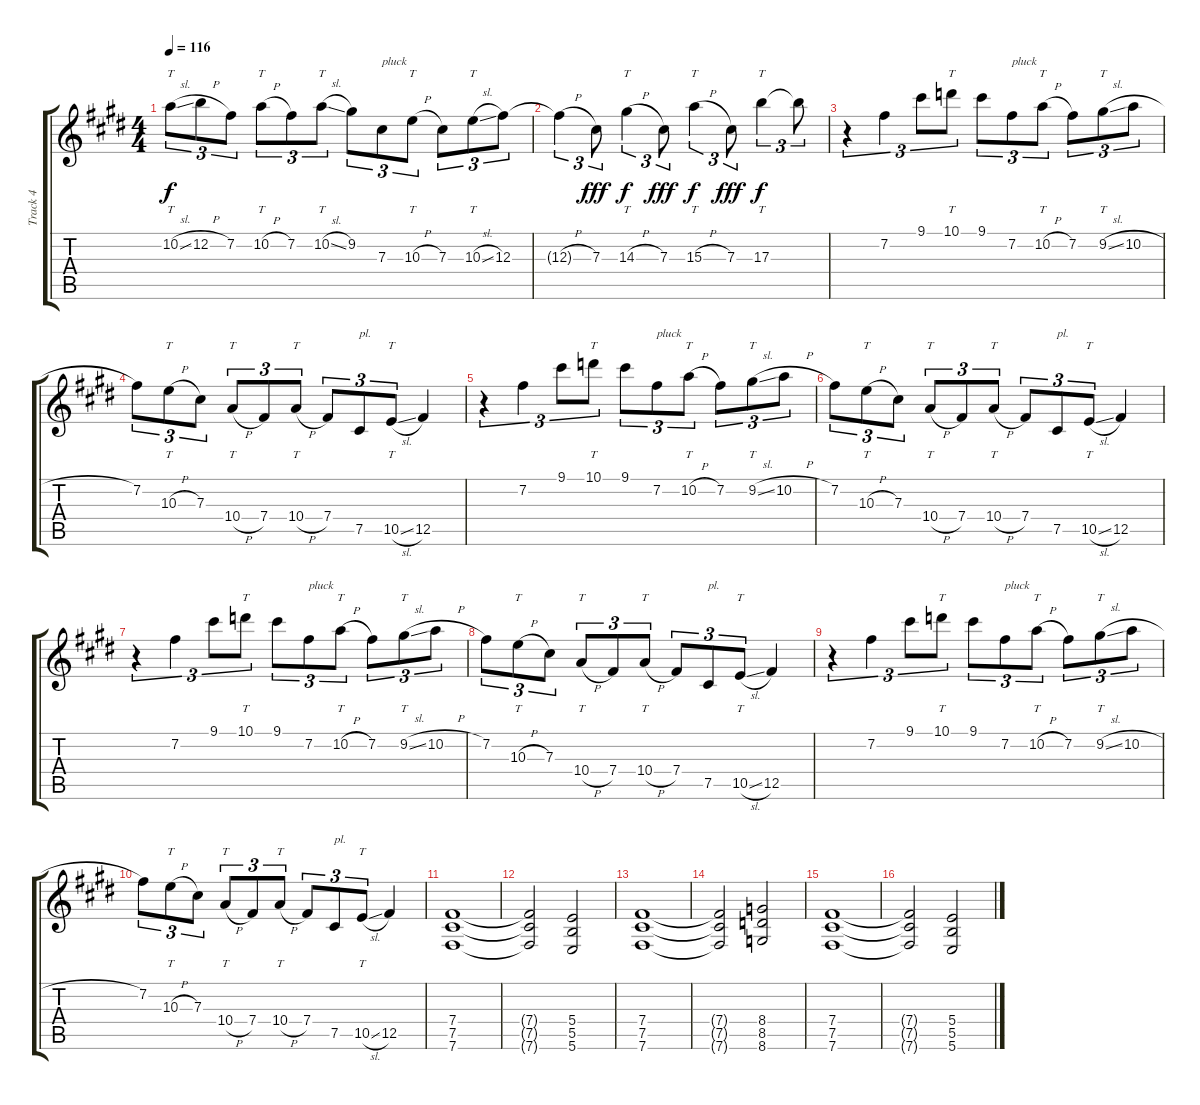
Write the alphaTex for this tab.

\track ("Track 4" "Track 4") {instrument overdrivenguitar}
\staff {score tabs}
\tuning (E4 B3 Gb3 B2 Gb2 B1) {hide}
\ts (4 4)
\tempo 116
\clef g2
\ks c#minor
10.2{sl}.8{tt tu (3 2) dy f} 12.2{h}.8{tu (3 2)} 7.2.8{tu (3 2)} 10.2{h}.8{tt tu (3 2)} 7.2.8{tu (3 2)} 10.2{sl}.8{tt tu (3 2)} 9.2.8{tu (3 2)} 7.3.8{tu (3 2) txt "pluck"} 10.3{h}.8{tt tu (3 2)} 7.3.8{tu (3 2)} 10.3{sl}.8{tt tu (3 2)} 12.3.8{tu (3 2)} |
12.3{h t}.4{tu (3 2)} 7.3.8{tu (3 2) dy fff} 14.3{h}.4{tt tu (3 2) dy f} 7.3.8{tu (3 2) dy fff} 15.3{h}.4{tt tu (3 2) dy f} 7.3.8{tu (3 2) dy fff} 17.3.4{tt tu (3 2) dy f} 17.3{t}.8{tu (3 2)} |
r.4{tu (3 2)} 7.2.4{tu (3 2)} 9.1.8{tu (3 2)} 10.1.8{tt tu (3 2)} 9.1.8{tu (3 2)} 7.2.8{tu (3 2) txt "pluck"} 10.2{h}.8{tt tu (3 2)} 7.2.8{tu (3 2)} 9.2{sl}.8{tt tu (3 2)} 10.2{h}.8{tu (3 2)} |
7.2.8{tu (3 2)} 10.3{h}.8{tt tu (3 2)} 7.3.8{tu (3 2)} 10.4{h}.8{tt tu (3 2)} 7.4.8{tu (3 2)} 10.4{h}.8{tt tu (3 2)} 7.4.8{tu (3 2)} 7.5.8{tu (3 2) txt "pl."} 10.5{sl}.8{tt tu (3 2)} 12.5.4 |
r.4{tu (3 2)} 7.2.4{tu (3 2)} 9.1.8{tu (3 2)} 10.1.8{tt tu (3 2)} 9.1.8{tu (3 2)} 7.2.8{tu (3 2) txt "pluck"} 10.2{h}.8{tt tu (3 2)} 7.2.8{tu (3 2)} 9.2{sl}.8{tt tu (3 2)} 10.2{h}.8{tu (3 2)} |
7.2.8{tu (3 2)} 10.3{h}.8{tt tu (3 2)} 7.3.8{tu (3 2)} 10.4{h}.8{tt tu (3 2)} 7.4.8{tu (3 2)} 10.4{h}.8{tt tu (3 2)} 7.4.8{tu (3 2)} 7.5.8{tu (3 2) txt "pl."} 10.5{sl}.8{tt tu (3 2)} 12.5.4 |
r.4{tu (3 2)} 7.2.4{tu (3 2)} 9.1.8{tu (3 2)} 10.1.8{tt tu (3 2)} 9.1.8{tu (3 2)} 7.2.8{tu (3 2) txt "pluck"} 10.2{h}.8{tt tu (3 2)} 7.2.8{tu (3 2)} 9.2{sl}.8{tt tu (3 2)} 10.2{h}.8{tu (3 2)} |
7.2.8{tu (3 2)} 10.3{h}.8{tt tu (3 2)} 7.3.8{tu (3 2)} 10.4{h}.8{tt tu (3 2)} 7.4.8{tu (3 2)} 10.4{h}.8{tt tu (3 2)} 7.4.8{tu (3 2)} 7.5.8{tu (3 2) txt "pl."} 10.5{sl}.8{tt tu (3 2)} 12.5.4 |
r.4{tu (3 2)} 7.2.4{tu (3 2)} 9.1.8{tu (3 2)} 10.1.8{tt tu (3 2)} 9.1.8{tu (3 2)} 7.2.8{tu (3 2) txt "pluck"} 10.2{h}.8{tt tu (3 2)} 7.2.8{tu (3 2)} 9.2{sl}.8{tt tu (3 2)} 10.2{h}.8{tu (3 2)} |
7.2.8{tu (3 2)} 10.3{h}.8{tt tu (3 2)} 7.3.8{tu (3 2)} 10.4{h}.8{tt tu (3 2)} 7.4.8{tu (3 2)} 10.4{h}.8{tt tu (3 2)} 7.4.8{tu (3 2)} 7.5.8{tu (3 2) txt "pl."} 10.5{sl}.8{tt tu (3 2)} 12.5.4 |
(7.4 7.5 7.6).1 |
(7.4{t} 7.5{t} 7.6{t}).2 (5.4 5.5 5.6).2 |
(7.4 7.5 7.6).1 |
(7.4{t} 7.5{t} 7.6{t}).2 (8.4 8.5 8.6).2 |
(7.4 7.5 7.6).1 |
(7.4{t} 7.5{t} 7.6{t}).2 (5.4 5.5 5.6).2
